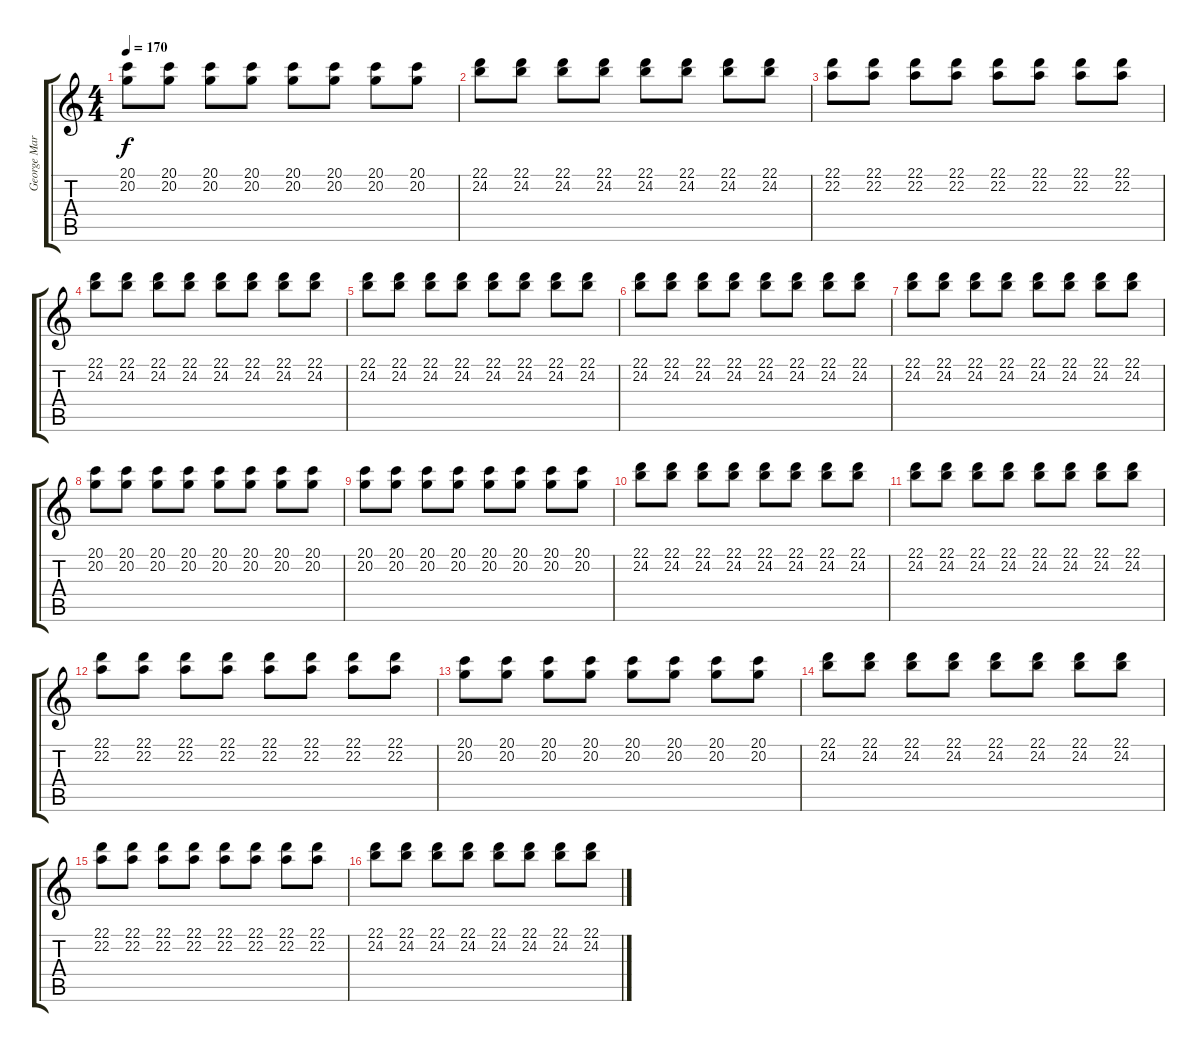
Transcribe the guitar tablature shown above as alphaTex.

\track ("George Martin" "George Mar") {instrument acousticgrandpiano}
\staff {score tabs}
\tuning (E4 B3 G3 D3 A2 E2) {hide}
\ts (4 4)
\tempo 170
\clef g2
\ks c
(20.1 20.2).8{dy f} (20.1 20.2).8 (20.1 20.2).8 (20.1 20.2).8 (20.1 20.2).8 (20.1 20.2).8 (20.1 20.2).8 (20.1 20.2).8 |
(22.1 24.2).8 (22.1 24.2).8 (22.1 24.2).8 (22.1 24.2).8 (22.1 24.2).8 (22.1 24.2).8 (22.1 24.2).8 (22.1 24.2).8 |
(22.1 22.2).8 (22.1 22.2).8 (22.1 22.2).8 (22.1 22.2).8 (22.1 22.2).8 (22.1 22.2).8 (22.1 22.2).8 (22.1 22.2).8 |
(22.1 24.2).8 (22.1 24.2).8 (22.1 24.2).8 (22.1 24.2).8 (22.1 24.2).8 (22.1 24.2).8 (22.1 24.2).8 (22.1 24.2).8 |
(22.1 24.2).8 (22.1 24.2).8 (22.1 24.2).8 (22.1 24.2).8 (22.1 24.2).8 (22.1 24.2).8 (22.1 24.2).8 (22.1 24.2).8 |
(22.1 24.2).8 (22.1 24.2).8 (22.1 24.2).8 (22.1 24.2).8 (22.1 24.2).8 (22.1 24.2).8 (22.1 24.2).8 (22.1 24.2).8 |
(22.1 24.2).8 (22.1 24.2).8 (22.1 24.2).8 (22.1 24.2).8 (22.1 24.2).8 (22.1 24.2).8 (22.1 24.2).8 (22.1 24.2).8 |
(20.1 20.2).8 (20.1 20.2).8 (20.1 20.2).8 (20.1 20.2).8 (20.1 20.2).8 (20.1 20.2).8 (20.1 20.2).8 (20.1 20.2).8 |
(20.1 20.2).8 (20.1 20.2).8 (20.1 20.2).8 (20.1 20.2).8 (20.1 20.2).8 (20.1 20.2).8 (20.1 20.2).8 (20.1 20.2).8 |
(22.1 24.2).8 (22.1 24.2).8 (22.1 24.2).8 (22.1 24.2).8 (22.1 24.2).8 (22.1 24.2).8 (22.1 24.2).8 (22.1 24.2).8 |
(22.1 24.2).8 (22.1 24.2).8 (22.1 24.2).8 (22.1 24.2).8 (22.1 24.2).8 (22.1 24.2).8 (22.1 24.2).8 (22.1 24.2).8 |
(22.1 22.2).8 (22.1 22.2).8 (22.1 22.2).8 (22.1 22.2).8 (22.1 22.2).8 (22.1 22.2).8 (22.1 22.2).8 (22.1 22.2).8 |
(20.1 20.2).8 (20.1 20.2).8 (20.1 20.2).8 (20.1 20.2).8 (20.1 20.2).8 (20.1 20.2).8 (20.1 20.2).8 (20.1 20.2).8 |
(22.1 24.2).8 (22.1 24.2).8 (22.1 24.2).8 (22.1 24.2).8 (22.1 24.2).8 (22.1 24.2).8 (22.1 24.2).8 (22.1 24.2).8 |
(22.1 22.2).8 (22.1 22.2).8 (22.1 22.2).8 (22.1 22.2).8 (22.1 22.2).8 (22.1 22.2).8 (22.1 22.2).8 (22.1 22.2).8 |
(22.1 24.2).8 (22.1 24.2).8 (22.1 24.2).8 (22.1 24.2).8 (22.1 24.2).8 (22.1 24.2).8 (22.1 24.2).8 (22.1 24.2).8
